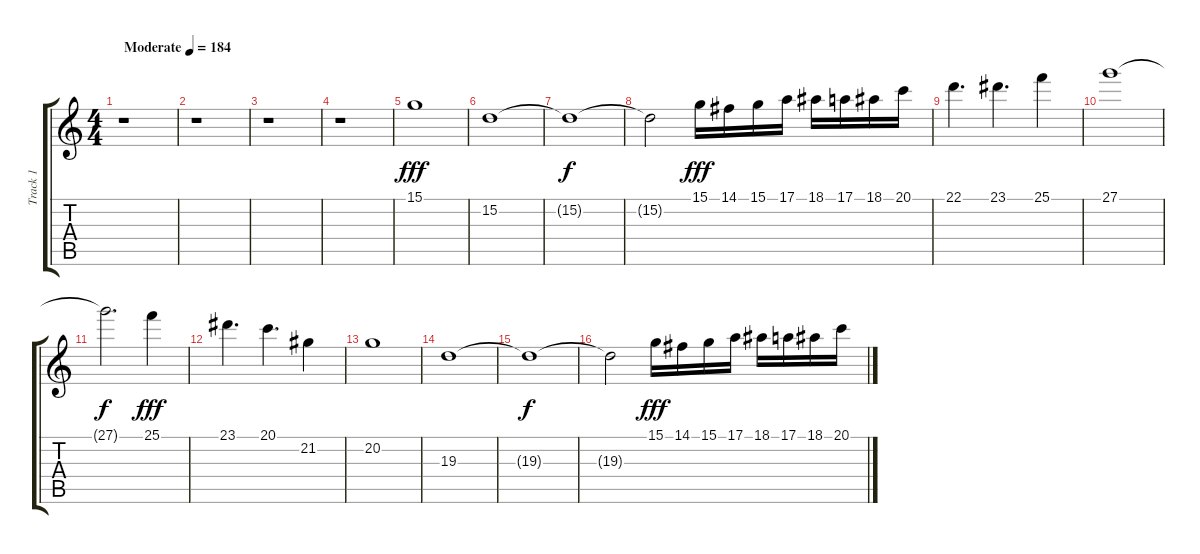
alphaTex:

\track ("Track 1" "Track 1") {instrument piccolo}
\staff {score tabs}
\tuning (E4 B3 G3 D3 A2 E2) {hide}
\ts (4 4)
\tempo (184 "Moderate")
\clef g2
\ks c
r.1{dy fff instrument piccolo} |
r.1 |
r.1 |
r.1 |
15.1.1 |
15.2.1 |
15.2{t}.1{dy f} |
15.2{t}.2 15.1.16{dy fff} 14.1.16 15.1.16 17.1.16 18.1.16 17.1.16 18.1.16 20.1.16 |
22.1.4{d} 23.1.4{d} 25.1.4 |
27.1.1 |
27.1{t}.2{d dy f} 25.1.4{dy fff} |
23.1.4{d} 20.1.4{d} 21.2.4 |
20.2.1 |
19.3.1 |
19.3{t}.1{dy f} |
19.3{t}.2 15.1.16{dy fff} 14.1.16 15.1.16 17.1.16 18.1.16 17.1.16 18.1.16 20.1.16
